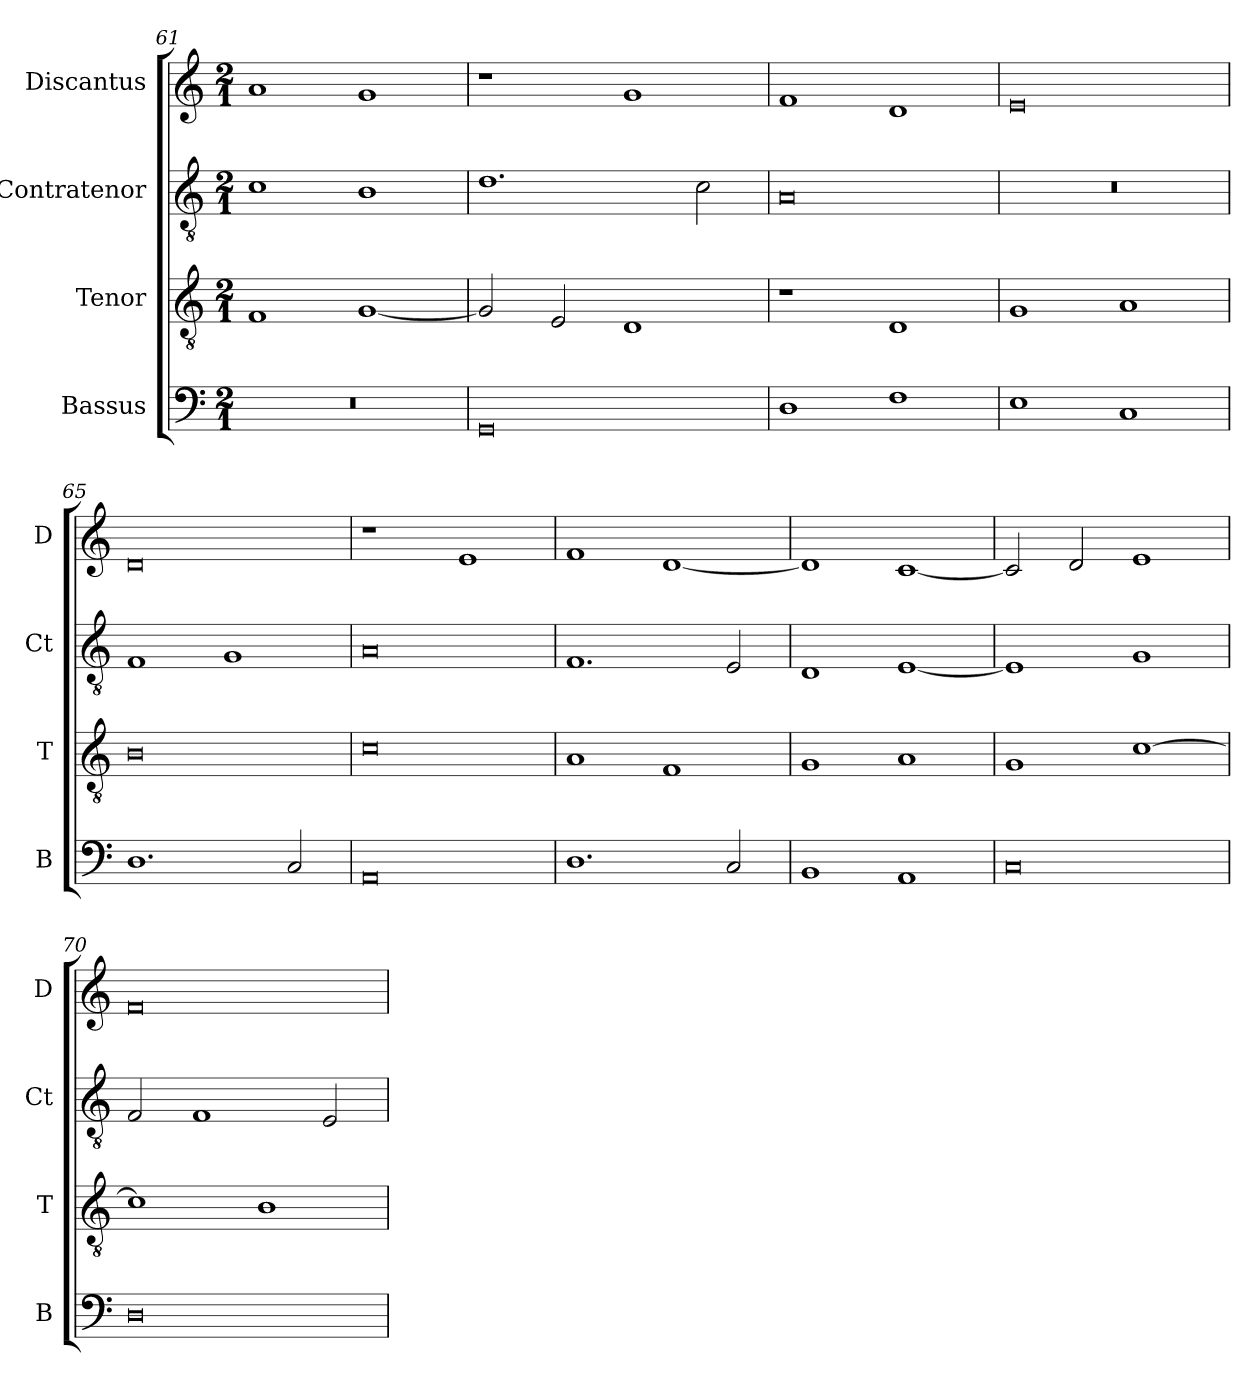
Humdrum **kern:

**kern	**kern	**kern	**kern
*part4	*part3	*part2	*part1
*staff4	*staff3	*staff2	*staff1
*I"Bassus	*I"Tenor	*I"Contratenor	*I"Discantus
*I'B	*I'T	*I'Ct	*I'D
*clefF4	*clefGv2	*clefGv2	*clefG2
*k[]	*k[]	*k[]	*k[]
*M2/1	*M2/1	*M2/1	*M2/1
=61	=61	=61	=61
0r	1F	1c	1a
.	[1G	1B	1g
=62	=62	=62	=62
0GG	2G/]	1.d	1r
.	2E/	.	.
.	1D	.	1g
.	.	2c\	.
=63	=63	=63	=63
1D	1r	0A	1f
1F	1D	.	1d
=64	=64	=64	=64
1E	1G	0r	0e
1C	1A	.	.
=65	=65	=65	=65
1.D	0B	1F	0d
.	.	1G	.
2C/	.	.	.
=66	=66	=66	=66
0AA	0c	0A	1r
.	.	.	1e
=67	=67	=67	=67
1.D	1A	1.F	1f
.	1F	.	[1d
2C/	.	2E/	.
=68	=68	=68	=68
1BB	1G	1D	1d]
1AA	1A	[1E	[1c
=69	=69	=69	=69
0C	1G	1E]	2c/]
.	.	.	2d/
.	[1c	1G	1e
=70	=70	=70	=70
0D	1c]	2F/	0f
.	.	1F	.
.	1B	.	.
.	.	2E/	.
=	=	=	=
*-	*-	*-	*-
